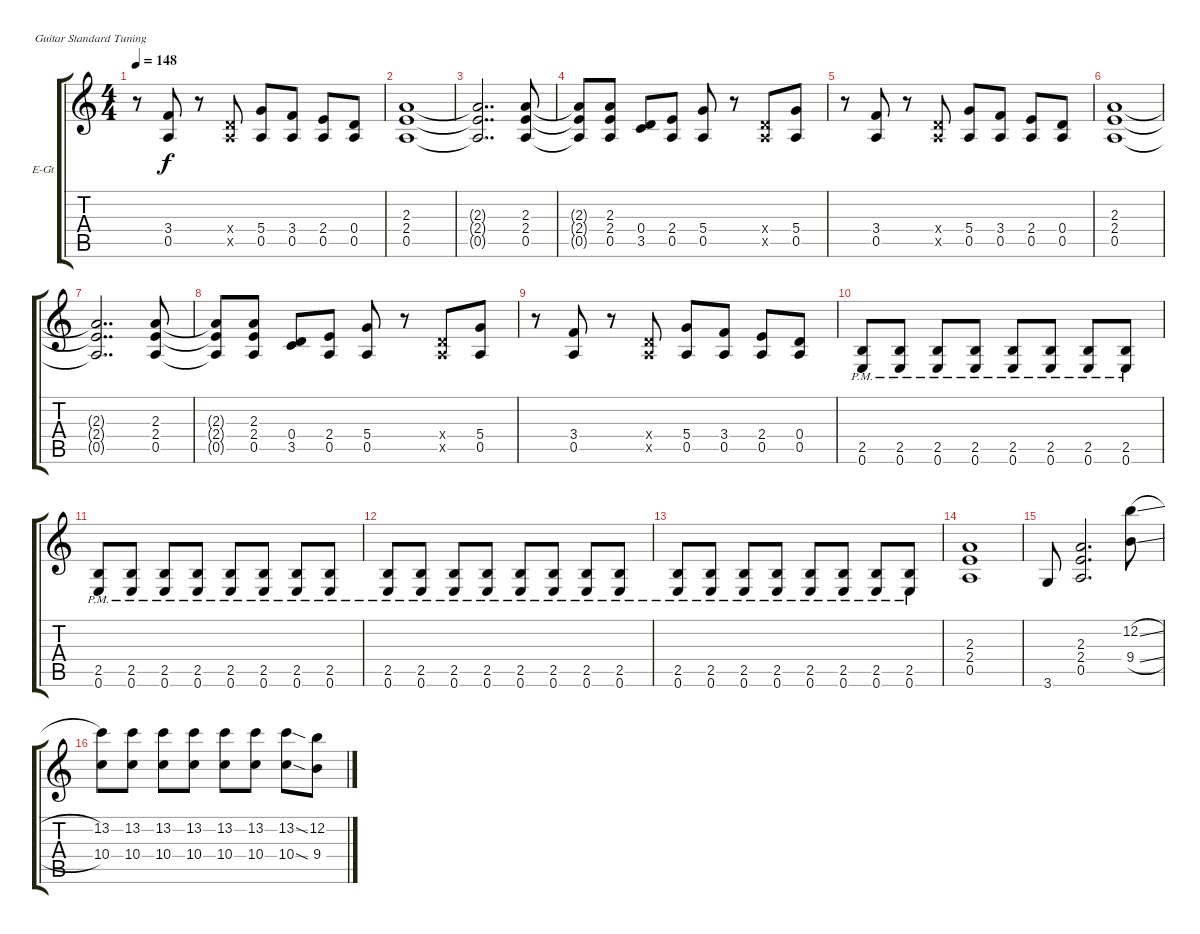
\bracketExtendMode groupsimilarinstruments
\firstSystemTrackNameOrientation horizontal
\otherSystemsTrackNameOrientation horizontal
\track ("Rudolf Schenker" "E-Gt") {instrument distortionguitar}
\staff {score tabs}
\tuning (E4 B3 G3 D3 A2 E2)
\ts (4 4)
\tempo 148
\clef g2
\ks c
r.8{dy f} (0.5 3.4).8 r.8 (0.5{x} 0.4{x}).8 (0.5 5.4).8 (0.5 3.4).8 (2.4 0.5).8 (0.5 0.4).8 |
(2.3 2.4 0.5).1 |
(2.3{t} 2.4{t} 0.5{t}).2{dd} (0.5 2.4 2.3).8 |
(0.5{t} 2.4{t} 2.3{t}).8 (0.5 2.4 2.3).8 (3.5 0.4).8 (0.5 2.4).8 (0.5 5.4).8 r.8 (0.5{x} 0.4{x}).8 (0.5 5.4).8 |
r.8 (0.5 3.4).8 r.8 (0.5{x} 0.4{x}).8 (0.5 5.4).8 (0.5 3.4).8 (2.4 0.5).8 (0.5 0.4).8 |
(2.3 2.4 0.5).1 |
(2.3{t} 2.4{t} 0.5{t}).2{dd} (0.5 2.4 2.3).8 |
(0.5{t} 2.4{t} 2.3{t}).8 (0.5 2.4 2.3).8 (3.5 0.4).8 (0.5 2.4).8 (0.5 5.4).8 r.8 (0.5{x} 0.4{x}).8 (0.5 5.4).8 |
r.8 (0.5 3.4).8 r.8 (0.5{x} 0.4{x}).8 (0.5 5.4).8 (0.5 3.4).8 (2.4 0.5).8 (0.5 0.4).8 |
(2.5{pm} 0.6{pm}).8 (2.5{pm} 0.6{pm}).8 (2.5{pm} 0.6{pm}).8 (2.5{pm} 0.6{pm}).8 (2.5{pm} 0.6{pm}).8 (2.5{pm} 0.6{pm}).8 (2.5{pm} 0.6{pm}).8 (2.5{pm} 0.6{pm}).8 |
(2.5{pm} 0.6{pm}).8 (2.5{pm} 0.6{pm}).8 (2.5{pm} 0.6{pm}).8 (2.5{pm} 0.6{pm}).8 (2.5{pm} 0.6{pm}).8 (2.5{pm} 0.6{pm}).8 (2.5{pm} 0.6{pm}).8 (2.5{pm} 0.6{pm}).8 |
(2.5{pm} 0.6{pm}).8 (2.5{pm} 0.6{pm}).8 (2.5{pm} 0.6{pm}).8 (2.5{pm} 0.6{pm}).8 (2.5{pm} 0.6{pm}).8 (2.5{pm} 0.6{pm}).8 (2.5{pm} 0.6{pm}).8 (2.5{pm} 0.6{pm}).8 |
(2.5{pm} 0.6{pm}).8 (2.5{pm} 0.6{pm}).8 (2.5{pm} 0.6{pm}).8 (2.5{pm} 0.6{pm}).8 (2.5{pm} 0.6{pm}).8 (2.5{pm} 0.6{pm}).8 (2.5{pm} 0.6{pm}).8 (2.5{pm} 0.6{pm}).8 |
(0.5 2.4 2.3).1 |
3.6.8 (0.5 2.4 2.3).2{d} (9.4{sl} 12.2{sl}).8 |
(10.4 13.2).8 (13.2 10.4).8 (13.2 10.4).8 (13.2 10.4).8 (13.2 10.4).8 (13.2 10.4).8 (13.2{sod} 10.4{sod}).8 (12.2{sl} 9.4{sl}).8
